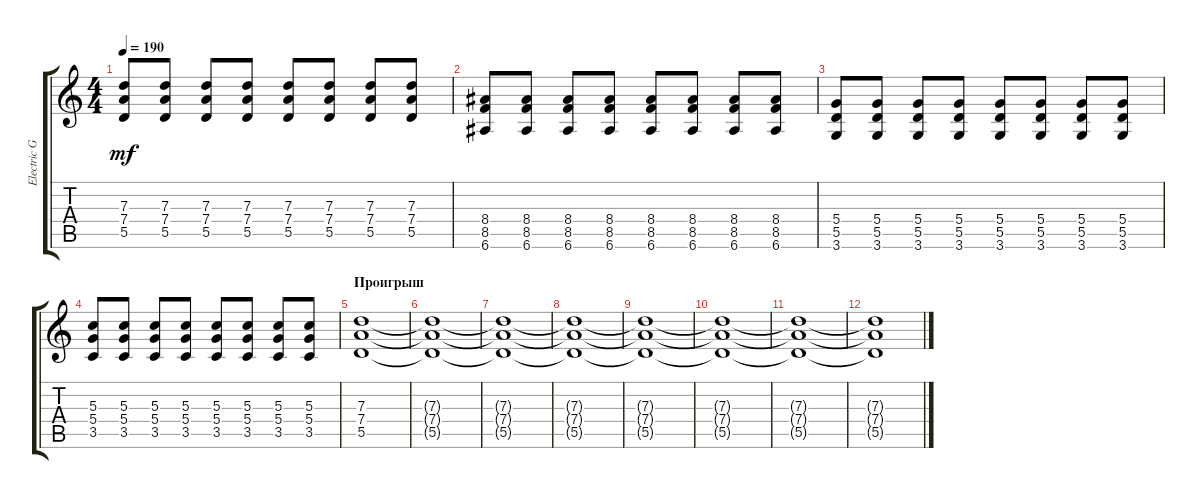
\track ("Electric Guitar" "Electric G") {instrument distortionguitar}
\staff {score tabs}
\tuning (E4 B3 G3 D3 A2 E2) {hide}
\ts (4 4)
\tempo 190
\clef g2
\ks c
(7.3 7.4 5.5).8{dy mf} (7.3 7.4 5.5).8 (7.3 7.4 5.5).8 (7.3 7.4 5.5).8 (7.3 7.4 5.5).8 (7.3 7.4 5.5).8 (7.3 7.4 5.5).8 (7.3 7.4 5.5).8 |
(8.4 8.5 6.6).8 (8.4 8.5 6.6).8 (8.4 8.5 6.6).8 (8.4 8.5 6.6).8 (8.4 8.5 6.6).8 (8.4 8.5 6.6).8 (8.4 8.5 6.6).8 (8.4 8.5 6.6).8 |
(5.4 5.5 3.6).8 (5.4 5.5 3.6).8 (5.4 5.5 3.6).8 (5.4 5.5 3.6).8 (5.4 5.5 3.6).8 (5.4 5.5 3.6).8 (5.4 5.5 3.6).8 (5.4 5.5 3.6).8 |
(5.3 5.4 3.5).8 (5.3 5.4 3.5).8 (5.3 5.4 3.5).8 (5.3 5.4 3.5).8 (5.3 5.4 3.5).8 (5.3 5.4 3.5).8 (5.3 5.4 3.5).8 (5.3 5.4 3.5).8 |
\section ("" "Проигрыш")
(7.3 7.4 5.5).1 |
(7.3{t} 7.4{t} 5.5{t}).1 |
(7.3{t} 7.4{t} 5.5{t}).1 |
(7.3{t} 7.4{t} 5.5{t}).1 |
(7.3{t} 7.4{t} 5.5{t}).1 |
(7.3{t} 7.4{t} 5.5{t}).1 |
(7.3{t} 7.4{t} 5.5{t}).1 |
(7.3{t} 7.4{t} 5.5{t}).1
